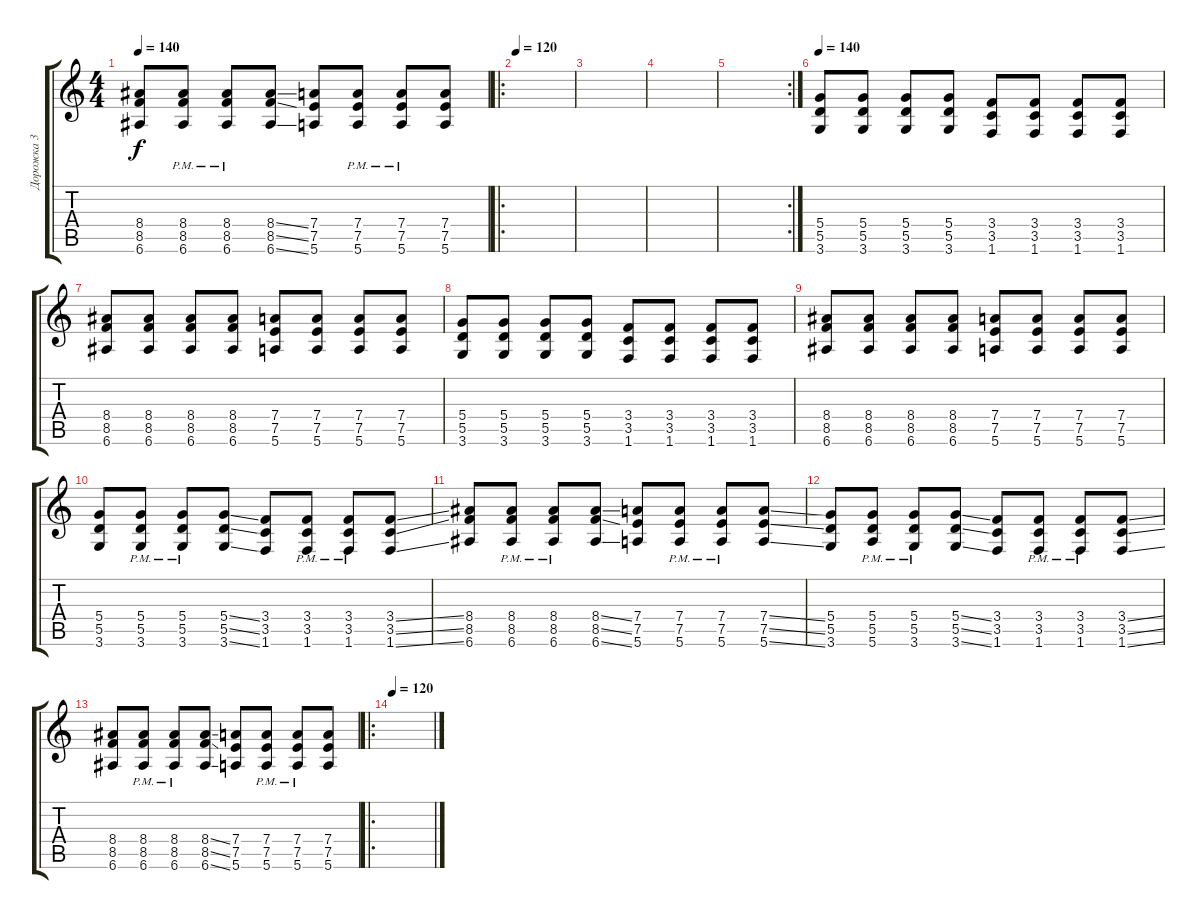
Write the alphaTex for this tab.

\track ("Дорожка 3" "Дорожка 3") {instrument overdrivenguitar}
\staff {score tabs}
\tuning (E4 B3 G3 D3 A2 E2) {hide}
\ts (4 4)
\tempo 140
\clef g2
\ks c
(8.4 8.5 6.6).8{dy f} (8.4{pm} 8.5{pm} 6.6{pm}).8 (8.4{pm} 8.5{pm} 6.6{pm}).8 (8.4{ss} 8.5{ss} 6.6{ss}).8 (7.4 7.5 5.6).8 (7.4{pm} 7.5{pm} 5.6{pm}).8 (7.4{pm} 7.5{pm} 5.6{pm}).8 (7.4 7.5 5.6).8 |
\ro
\tempo 120
|
|
|
\rc 2
|
\tempo 140
(5.4 5.5 3.6).8 (5.4 5.5 3.6).8 (5.4 5.5 3.6).8 (5.4 5.5 3.6).8 (3.4 3.5 1.6).8 (3.4 3.5 1.6).8 (3.4 3.5 1.6).8 (3.4 3.5 1.6).8 |
(8.4 8.5 6.6).8 (8.4 8.5 6.6).8 (8.4 8.5 6.6).8 (8.4 8.5 6.6).8 (7.4 7.5 5.6).8 (7.4 7.5 5.6).8 (7.4 7.5 5.6).8 (7.4 7.5 5.6).8 |
(5.4 5.5 3.6).8 (5.4 5.5 3.6).8 (5.4 5.5 3.6).8 (5.4 5.5 3.6).8 (3.4 3.5 1.6).8 (3.4 3.5 1.6).8 (3.4 3.5 1.6).8 (3.4 3.5 1.6).8 |
(8.4 8.5 6.6).8 (8.4 8.5 6.6).8 (8.4 8.5 6.6).8 (8.4 8.5 6.6).8 (7.4 7.5 5.6).8 (7.4 7.5 5.6).8 (7.4 7.5 5.6).8 (7.4 7.5 5.6).8 |
(5.4 5.5 3.6).8 (5.4{pm} 5.5{pm} 3.6{pm}).8 (5.4{pm} 5.5{pm} 3.6{pm}).8 (5.4{ss} 5.5{ss} 3.6{ss}).8 (3.4 3.5 1.6).8 (3.4{pm} 3.5{pm} 1.6{pm}).8 (3.4{pm} 3.5{pm} 1.6{pm}).8 (3.4{ss} 3.5{ss} 1.6{ss}).8 |
(8.4 8.5 6.6).8 (8.4{pm} 8.5{pm} 6.6{pm}).8 (8.4{pm} 8.5{pm} 6.6{pm}).8 (8.4{ss} 8.5{ss} 6.6{ss}).8 (7.4 7.5 5.6).8 (7.4{pm} 7.5{pm} 5.6{pm}).8 (7.4{pm} 7.5{pm} 5.6{pm}).8 (7.4{ss} 7.5{ss} 5.6{ss}).8 |
(5.4 5.5 3.6).8 (5.4{pm} 5.5{pm} 5.6{pm}).8 (5.4{pm} 5.5{pm} 3.6{pm}).8 (5.4{ss} 5.5{ss} 3.6{ss}).8 (3.4 3.5 1.6).8 (3.4{pm} 3.5{pm} 1.6{pm}).8 (3.4{pm} 3.5{pm} 1.6{pm}).8 (3.4{ss} 3.5{ss} 1.6{ss}).8 |
(8.4 8.5 6.6).8 (8.4{pm} 8.5{pm} 6.6{pm}).8 (8.4{pm} 8.5{pm} 6.6{pm}).8 (8.4{ss} 8.5{ss} 6.6{ss}).8 (7.4 7.5 5.6).8 (7.4{pm} 7.5{pm} 5.6{pm}).8 (7.4{pm} 7.5{pm} 5.6{pm}).8 (7.4 7.5 5.6).8 |
\ro
\tempo 120
